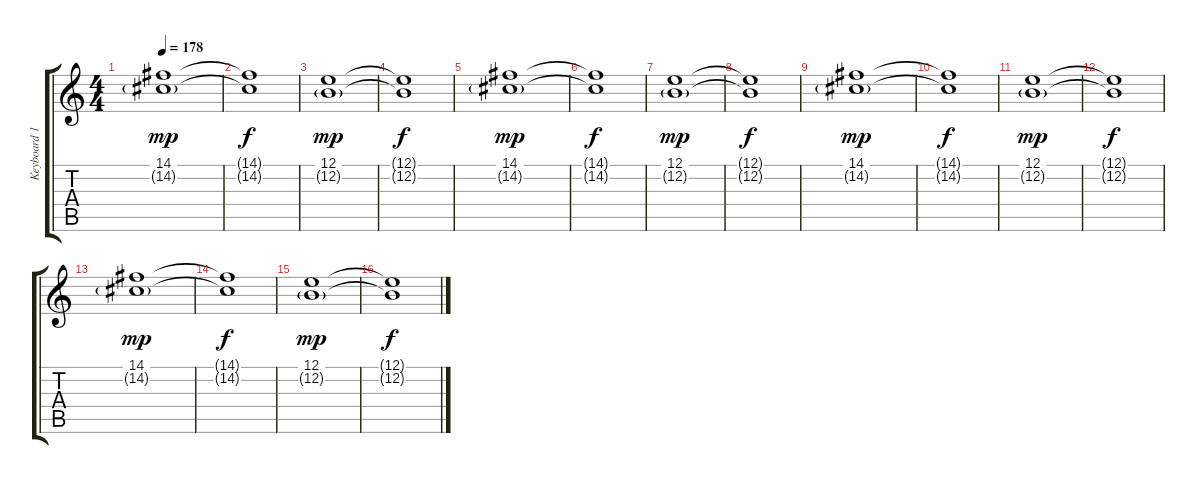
\track ("Keyboard 1" "Keyboard 1") {instrument stringensemble1}
\staff {score tabs}
\tuning (E4 B3 G3 D3 A2 E2) {hide}
\ts (4 4)
\section ("" "")
\tempo 178
\clef g2
\ks c
(14.1 14.2{g}).1{dy mp} |
(14.1{t} 14.2{t}).1{dy f} |
(12.1 12.2{g}).1{dy mp} |
(12.1{t} 12.2{t}).1{dy f} |
(14.1 14.2{g}).1{dy mp} |
(14.1{t} 14.2{t}).1{dy f} |
(12.1 12.2{g}).1{dy mp} |
(12.1{t} 12.2{t}).1{dy f} |
(14.1 14.2{g}).1{dy mp} |
(14.1{t} 14.2{t}).1{dy f} |
(12.1 12.2{g}).1{dy mp} |
(12.1{t} 12.2{t}).1{dy f} |
(14.1 14.2{g}).1{dy mp} |
(14.1{t} 14.2{t}).1{dy f} |
(12.1 12.2{g}).1{dy mp} |
(12.1{t} 12.2{t}).1{dy f}
